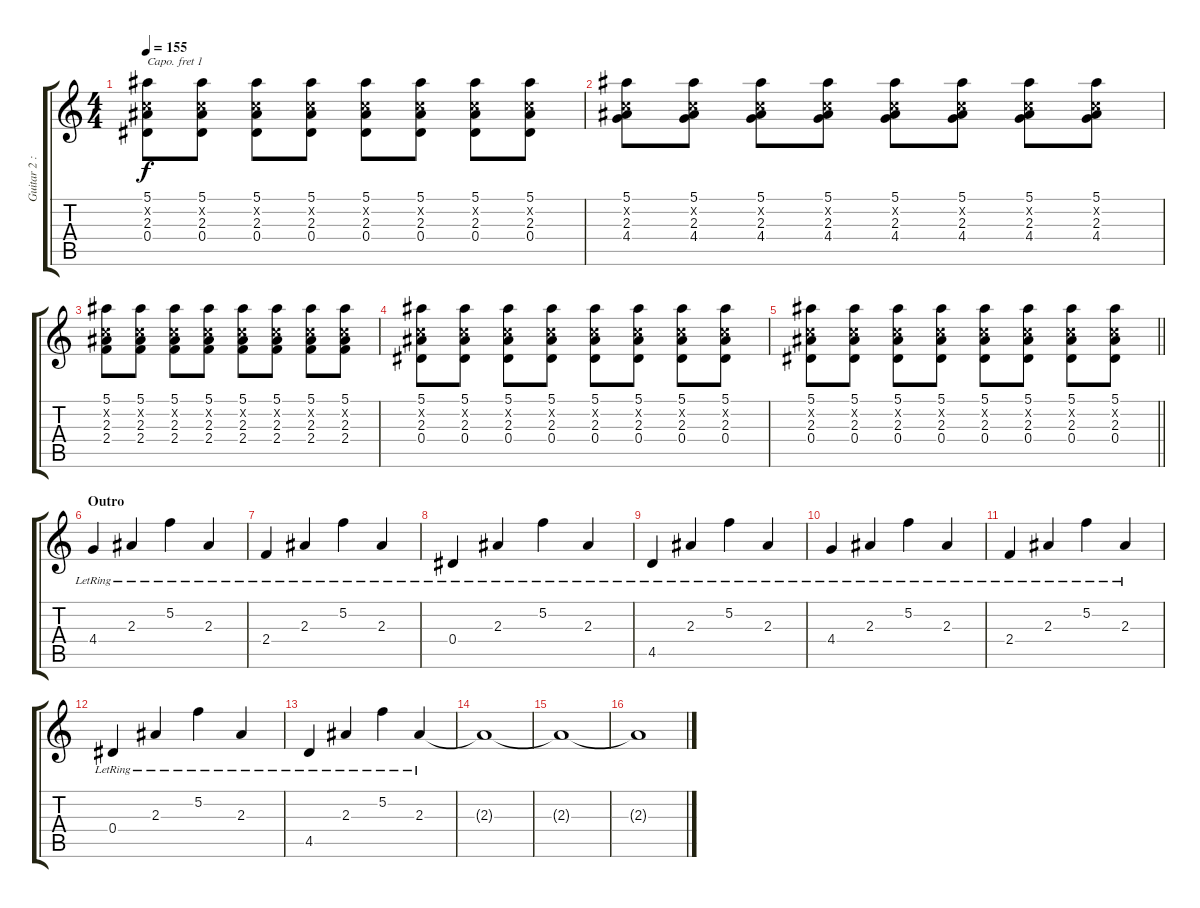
\track ("Guitar 2 : Tom Linton" "Guitar 2 :") {instrument overdrivenguitar}
\staff {score tabs}
\capo 1
\tuning (E4 B3 G3 D3 A2 D2) {hide}
\ts (4 4)
\tempo 155
\clef g2
\ks c
(5.1 0.2{x} 2.3 0.4).8{dy f} (5.1 0.2{x} 2.3 0.4).8 (5.1 0.2{x} 2.3 0.4).8 (5.1 0.2{x} 2.3 0.4).8 (5.1 0.2{x} 2.3 0.4).8 (5.1 0.2{x} 2.3 0.4).8 (5.1 0.2{x} 2.3 0.4).8 (5.1 0.2{x} 2.3 0.4).8 |
(5.1 0.2{x} 2.3 4.4).8 (5.1 0.2{x} 2.3 4.4).8 (5.1 0.2{x} 2.3 4.4).8 (5.1 0.2{x} 2.3 4.4).8 (5.1 0.2{x} 2.3 4.4).8 (5.1 0.2{x} 2.3 4.4).8 (5.1 0.2{x} 2.3 4.4).8 (5.1 0.2{x} 2.3 4.4).8 |
(5.1 0.2{x} 2.3 2.4).8 (5.1 0.2{x} 2.3 2.4).8 (5.1 0.2{x} 2.3 2.4).8 (5.1 0.2{x} 2.3 2.4).8 (5.1 0.2{x} 2.3 2.4).8 (5.1 0.2{x} 2.3 2.4).8 (5.1 0.2{x} 2.3 2.4).8 (5.1 0.2{x} 2.3 2.4).8 |
(5.1 0.2{x} 2.3 0.4).8 (5.1 0.2{x} 2.3 0.4).8 (5.1 0.2{x} 2.3 0.4).8 (5.1 0.2{x} 2.3 0.4).8 (5.1 0.2{x} 2.3 0.4).8 (5.1 0.2{x} 2.3 0.4).8 (5.1 0.2{x} 2.3 0.4).8 (5.1 0.2{x} 2.3 0.4).8 |
\barLineRight lightlight
(5.1 0.2{x} 2.3 0.4).8 (5.1 0.2{x} 2.3 0.4).8 (5.1 0.2{x} 2.3 0.4).8 (5.1 0.2{x} 2.3 0.4).8 (5.1 0.2{x} 2.3 0.4).8 (5.1 0.2{x} 2.3 0.4).8 (5.1 0.2{x} 2.3 0.4).8 (5.1 0.2{x} 2.3 0.4).8 |
\section ("" "Outro")
4.4{lr}.4 2.3{lr}.4 5.2{lr}.4 2.3{lr}.4 |
2.4{lr}.4 2.3{lr}.4 5.2{lr}.4 2.3{lr}.4 |
0.4{lr}.4 2.3{lr}.4 5.2{lr}.4 2.3{lr}.4 |
4.5{lr}.4 2.3{lr}.4 5.2{lr}.4 2.3{lr}.4 |
4.4{lr}.4 2.3{lr}.4 5.2{lr}.4 2.3{lr}.4 |
2.4{lr}.4 2.3{lr}.4 5.2{lr}.4 2.3{lr}.4 |
0.4{lr}.4 2.3{lr}.4 5.2{lr}.4 2.3{lr}.4 |
4.5{lr}.4 2.3{lr}.4 5.2{lr}.4 2.3{lr}.4 |
2.3{t}.1 |
2.3{t}.1 |
2.3{t}.1
